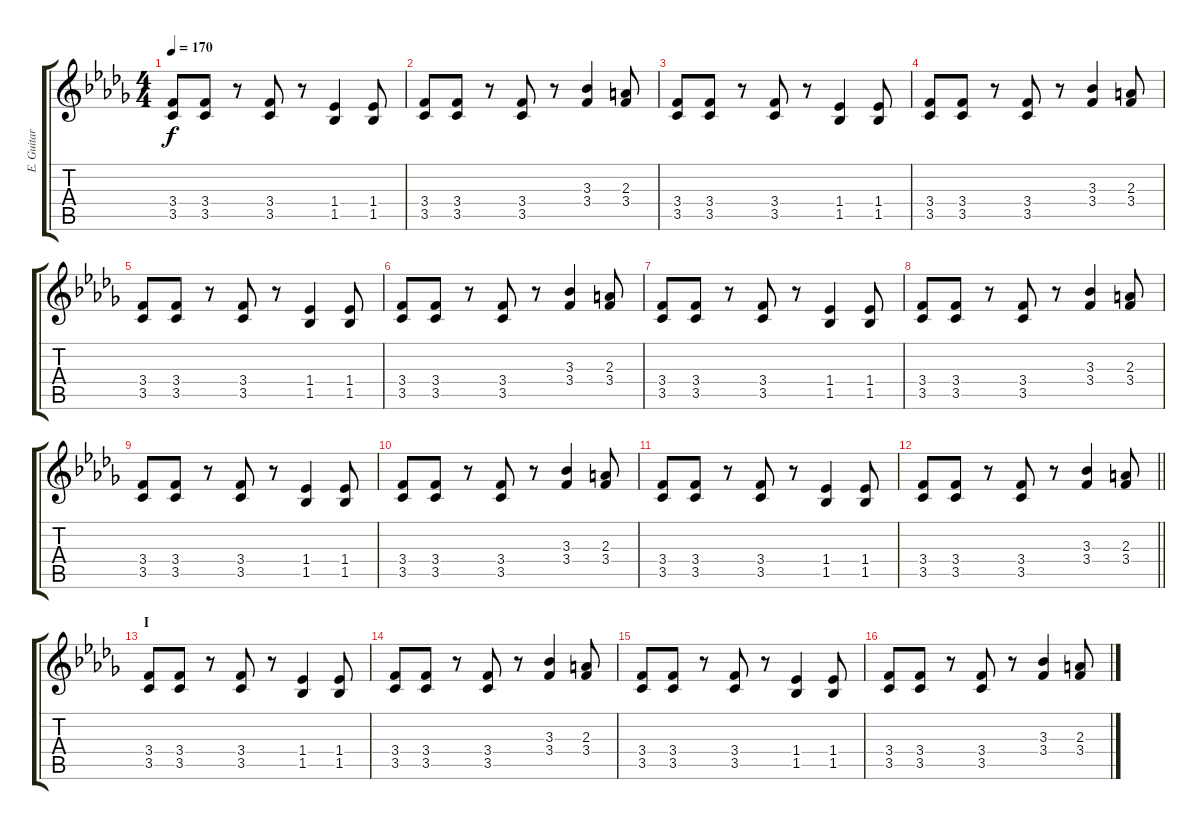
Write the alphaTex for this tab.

\track ("E. Guitar I" "E. Guitar ") {instrument overdrivenguitar}
\staff {score tabs}
\tuning (E4 B3 G3 D3 A2 E2) {hide}
\ts (4 4)
\tempo 170
\clef g2
\ks db
(3.4 3.5).8{dy f} (3.4 3.5).8 r.8 (3.4 3.5).8 r.8 (1.4 1.5).4 (1.4 1.5).8 |
(3.4 3.5).8 (3.4 3.5).8 r.8 (3.4 3.5).8 r.8 (3.3 3.4).4 (2.3 3.4).8 |
(3.4 3.5).8 (3.4 3.5).8 r.8 (3.4 3.5).8 r.8 (1.4 1.5).4 (1.4 1.5).8 |
(3.4 3.5).8 (3.4 3.5).8 r.8 (3.4 3.5).8 r.8 (3.3 3.4).4 (2.3 3.4).8 |
(3.4 3.5).8 (3.4 3.5).8 r.8 (3.4 3.5).8 r.8 (1.4 1.5).4 (1.4 1.5).8 |
(3.4 3.5).8 (3.4 3.5).8 r.8 (3.4 3.5).8 r.8 (3.3 3.4).4 (2.3 3.4).8 |
(3.4 3.5).8 (3.4 3.5).8 r.8 (3.4 3.5).8 r.8 (1.4 1.5).4 (1.4 1.5).8 |
(3.4 3.5).8 (3.4 3.5).8 r.8 (3.4 3.5).8 r.8 (3.3 3.4).4 (2.3 3.4).8 |
(3.4 3.5).8 (3.4 3.5).8 r.8 (3.4 3.5).8 r.8 (1.4 1.5).4 (1.4 1.5).8 |
(3.4 3.5).8 (3.4 3.5).8 r.8 (3.4 3.5).8 r.8 (3.3 3.4).4 (2.3 3.4).8 |
(3.4 3.5).8 (3.4 3.5).8 r.8 (3.4 3.5).8 r.8 (1.4 1.5).4 (1.4 1.5).8 |
\barLineRight lightlight
(3.4 3.5).8 (3.4 3.5).8 r.8 (3.4 3.5).8 r.8 (3.3 3.4).4 (2.3 3.4).8 |
\section ("" "I")
(3.4 3.5).8 (3.4 3.5).8 r.8 (3.4 3.5).8 r.8 (1.4 1.5).4 (1.4 1.5).8 |
(3.4 3.5).8 (3.4 3.5).8 r.8 (3.4 3.5).8 r.8 (3.3 3.4).4 (2.3 3.4).8 |
(3.4 3.5).8 (3.4 3.5).8 r.8 (3.4 3.5).8 r.8 (1.4 1.5).4 (1.4 1.5).8 |
(3.4 3.5).8 (3.4 3.5).8 r.8 (3.4 3.5).8 r.8 (3.3 3.4).4 (2.3 3.4).8
